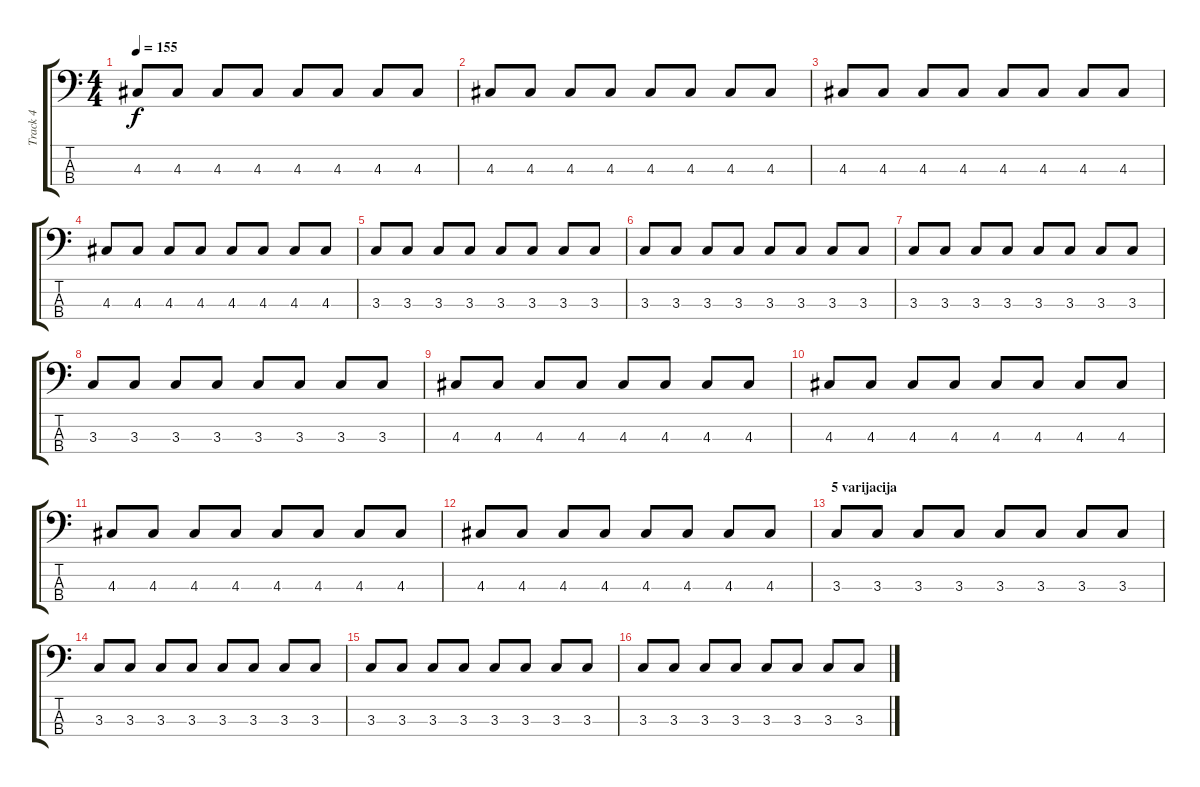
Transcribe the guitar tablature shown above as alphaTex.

\track ("Track 4" "Track 4") {instrument electricbasspick}
\staff {score tabs}
\tuning (G2 D2 A1 E1) {hide}
\ts (4 4)
\tempo 155
\clef f4
\ks c
4.3.8{dy f} 4.3.8 4.3.8 4.3.8 4.3.8 4.3.8 4.3.8 4.3.8 |
4.3.8 4.3.8 4.3.8 4.3.8 4.3.8 4.3.8 4.3.8 4.3.8 |
4.3.8 4.3.8 4.3.8 4.3.8 4.3.8 4.3.8 4.3.8 4.3.8 |
4.3.8 4.3.8 4.3.8 4.3.8 4.3.8 4.3.8 4.3.8 4.3.8 |
3.3.8 3.3.8 3.3.8 3.3.8 3.3.8 3.3.8 3.3.8 3.3.8 |
3.3.8 3.3.8 3.3.8 3.3.8 3.3.8 3.3.8 3.3.8 3.3.8 |
3.3.8 3.3.8 3.3.8 3.3.8 3.3.8 3.3.8 3.3.8 3.3.8 |
3.3.8 3.3.8 3.3.8 3.3.8 3.3.8 3.3.8 3.3.8 3.3.8 |
4.3.8 4.3.8 4.3.8 4.3.8 4.3.8 4.3.8 4.3.8 4.3.8 |
4.3.8 4.3.8 4.3.8 4.3.8 4.3.8 4.3.8 4.3.8 4.3.8 |
4.3.8 4.3.8 4.3.8 4.3.8 4.3.8 4.3.8 4.3.8 4.3.8 |
4.3.8 4.3.8 4.3.8 4.3.8 4.3.8 4.3.8 4.3.8 4.3.8 |
\section ("" "5 varijacija")
3.3.8 3.3.8 3.3.8 3.3.8 3.3.8 3.3.8 3.3.8 3.3.8 |
3.3.8 3.3.8 3.3.8 3.3.8 3.3.8 3.3.8 3.3.8 3.3.8 |
3.3.8 3.3.8 3.3.8 3.3.8 3.3.8 3.3.8 3.3.8 3.3.8 |
3.3.8 3.3.8 3.3.8 3.3.8 3.3.8 3.3.8 3.3.8 3.3.8
